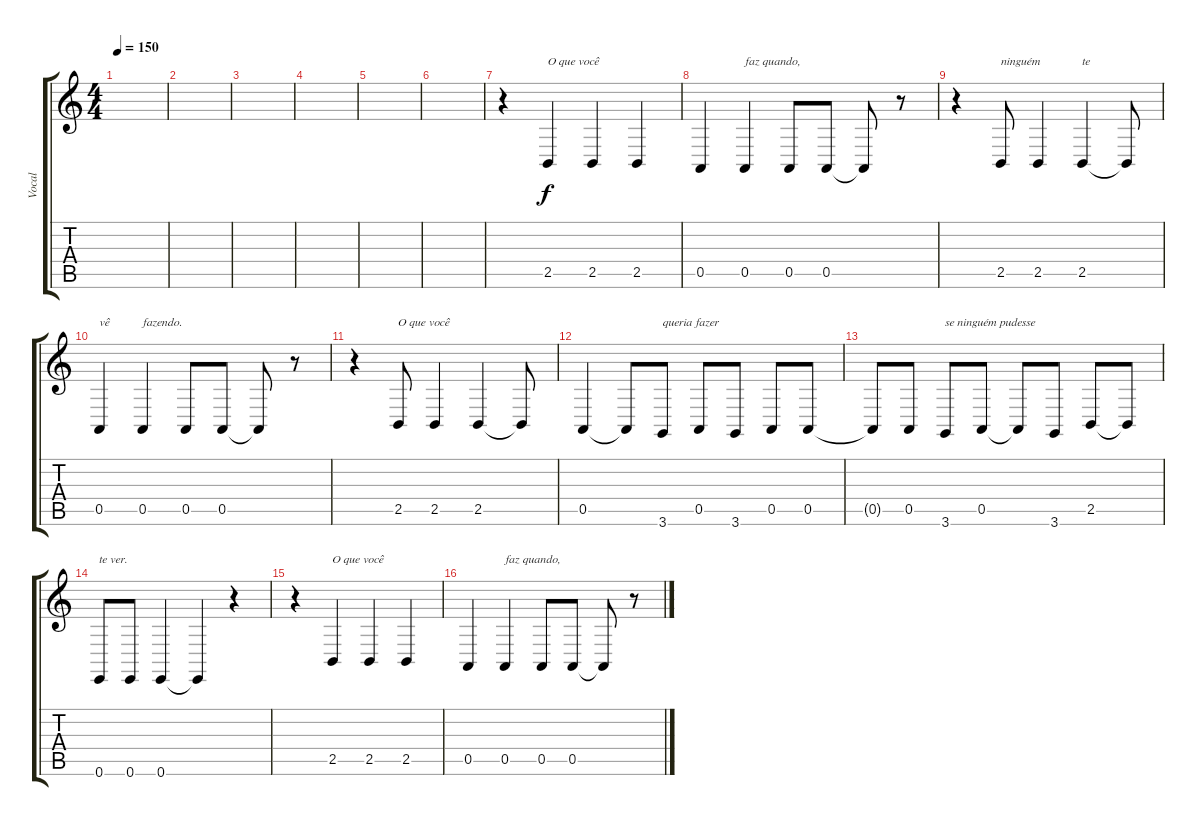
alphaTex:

\track ("Vocal" "Vocal") {instrument baritonesax}
\staff {score tabs}
\tuning (E4 B3 G3 D3 A2 E2) {hide}
\ts (4 4)
\tempo 150
\clef g2
\ks c
|
|
|
|
|
|
r.4 2.5.4{txt "O que você"} 2.5.4 2.5.4 |
0.5.4 0.5.4{txt "faz quando,"} 0.5.8 0.5.8 0.5{t}.8 r.8 |
r.4 2.5.8{txt "ninguém "} 2.5.4 2.5.4{txt "te"} 2.5{t}.8 |
0.5.4{txt "vê"} 0.5.4{txt "fazendo."} 0.5.8 0.5.8 0.5{t}.8 r.8 |
r.4 2.5.8{txt "O que você"} 2.5.4 2.5.4 2.5{t}.8 |
0.5.4 0.5{t}.8 3.6.8{txt "queria fazer"} 0.5.8 3.6.8 0.5.8 0.5.8 |
0.5{t}.8 0.5.8 3.6.8{txt "se ninguém pudesse"} 0.5.8 0.5{t}.8 3.6.8 2.5.8 2.5{t}.8 |
0.6.8{txt "te ver."} 0.6.8 0.6.4 0.6{t}.4 r.4 |
r.4 2.5.4{txt "O que você"} 2.5.4 2.5.4 |
0.5.4 0.5.4{txt "faz quando,"} 0.5.8 0.5.8 0.5{t}.8 r.8
